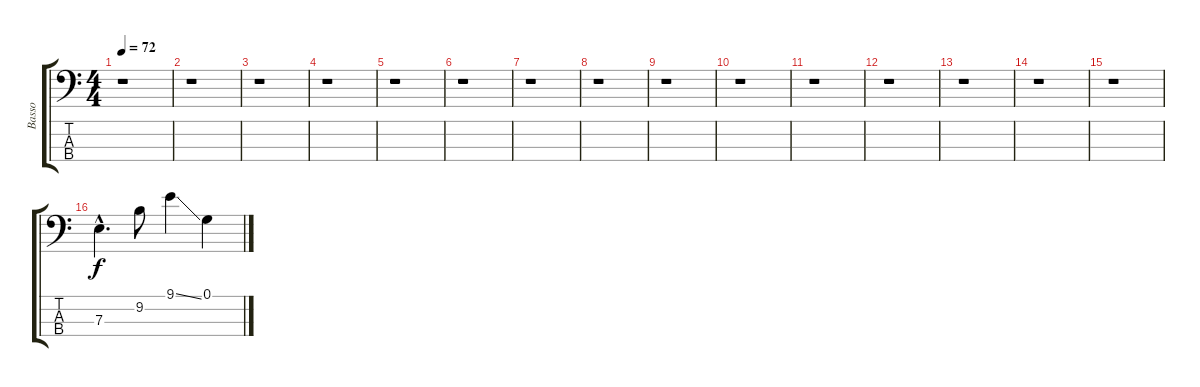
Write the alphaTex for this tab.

\track ("Basso" "Basso") {instrument electricbassfinger}
\staff {score tabs}
\tuning (G2 D2 A1 E1) {hide}
\ts (4 4)
\tempo 72
\clef f4
\ks c
r.1{dy f instrument electricbassfinger} |
r.1 |
r.1 |
r.1 |
r.1 |
r.1 |
r.1 |
r.1 |
r.1 |
r.1 |
r.1 |
r.1 |
r.1 |
r.1 |
r.1 |
7.3{hac}.4{d} 9.2.8 9.1{ss}.4 0.1.4{volume 0}
